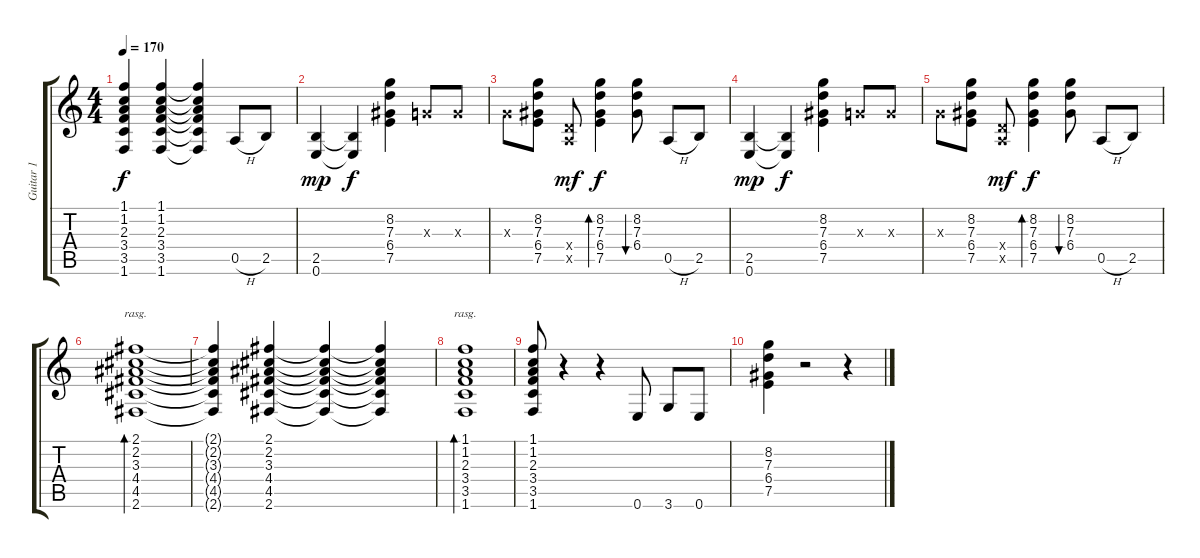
\track ("Guitar 1" "Guitar 1") {instrument electricguitarmuted}
\staff {score tabs}
\tuning (E4 B3 G3 D3 A2 E2) {hide}
\ts (4 4)
\tempo 170
\clef g2
\ks c
(1.1{t} 1.2{t} 2.3{t} 3.4{t} 3.5{t} 1.6{t}).4{dy f} (1.1 1.2 2.3 3.4 3.5 1.6).4 (1.1{t} 1.2{t} 2.3{t} 3.4{t} 3.5{t} 1.6{t}).4 0.5{h}.8 2.5.8 |
(2.5 0.6).4{dy mp} (2.5{t} 0.6{t}).4{dy f} (8.2 7.3 6.4 7.5).4 0.3{x}.8 0.3{x}.8 |
0.3{x}.8 (8.2 7.3 6.4 7.5).8 (0.4{x} 0.5{x}).8{dy mf} (8.2 7.3 6.4 7.5).4{bd 60 dy f} (8.2 7.3 6.4).8{bu 30} 0.5{h}.8 2.5.8 |
(2.5 0.6).4{dy mp} (2.5{t} 0.6{t}).4{dy f} (8.2 7.3 6.4 7.5).4 0.3{x}.8 0.3{x}.8 |
0.3{x}.8 (8.2 7.3 6.4 7.5).8 (0.4{x} 0.5{x}).8{dy mf} (8.2 7.3 6.4 7.5).4{bd 60 dy f} (8.2 7.3 6.4).8{bu 30} 0.5{h}.8 2.5.8 |
(2.1 2.2 3.3 4.4 4.5 2.6).1{bd 120 rasg ii instrument electricguitarmuted} |
(2.1{t} 2.2{t} 3.3{t} 4.4{t} 4.5{t} 2.6{t}).4 (2.1 2.2 3.3 4.4 4.5 2.6).4 (2.1{t} 2.2{t} 3.3{t} 4.4{t} 4.5{t} 2.6{t}).4 (2.1{t} 2.2{t} 3.3{t} 4.4{t} 4.5{t} 2.6{t}).4 |
(1.1 1.2 2.3 3.4 3.5 1.6).1{bd 120 rasg ii} |
(1.1 1.2 2.3 3.4 3.5 1.6).8 r.4 r.4 0.6.8 3.6.8 0.6.8 |
(8.2 7.3 6.4 7.5).4 r.2 r.4
